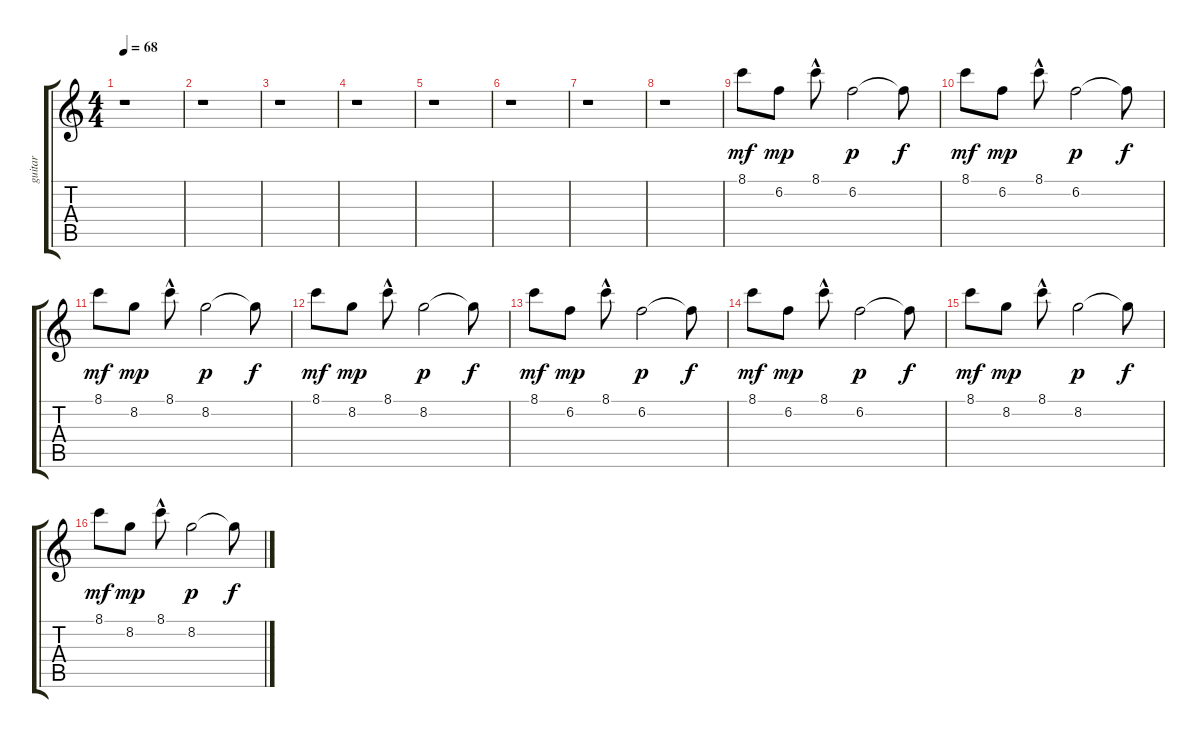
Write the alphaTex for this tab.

\track ("guitar" "guitar") {instrument electricguitarclean}
\staff {score tabs}
\tuning (E4 B3 G3 D3 A2 E2) {hide}
\ts (4 4)
\tempo 68
\clef g2
\ks c
r.1{dy mf} |
r.1 |
r.1 |
r.1 |
r.1 |
r.1 |
r.1 |
r.1 |
8.1.8 6.2.8{dy mp} 8.1{hac}.8 6.2.2{dy p} 6.2{t}.8{dy f} |
8.1.8{dy mf} 6.2.8{dy mp} 8.1{hac}.8 6.2.2{dy p} 6.2{t}.8{dy f} |
8.1.8{dy mf} 8.2.8{dy mp} 8.1{hac}.8 8.2.2{dy p} 8.2{t}.8{dy f} |
8.1.8{dy mf} 8.2.8{dy mp} 8.1{hac}.8 8.2.2{dy p} 8.2{t}.8{dy f} |
8.1.8{dy mf} 6.2.8{dy mp} 8.1{hac}.8 6.2.2{dy p} 6.2{t}.8{dy f} |
8.1.8{dy mf} 6.2.8{dy mp} 8.1{hac}.8 6.2.2{dy p} 6.2{t}.8{dy f} |
8.1.8{dy mf} 8.2.8{dy mp} 8.1{hac}.8 8.2.2{dy p} 8.2{t}.8{dy f} |
8.1.8{dy mf} 8.2.8{dy mp} 8.1{hac}.8 8.2.2{dy p} 8.2{t}.8{dy f}
